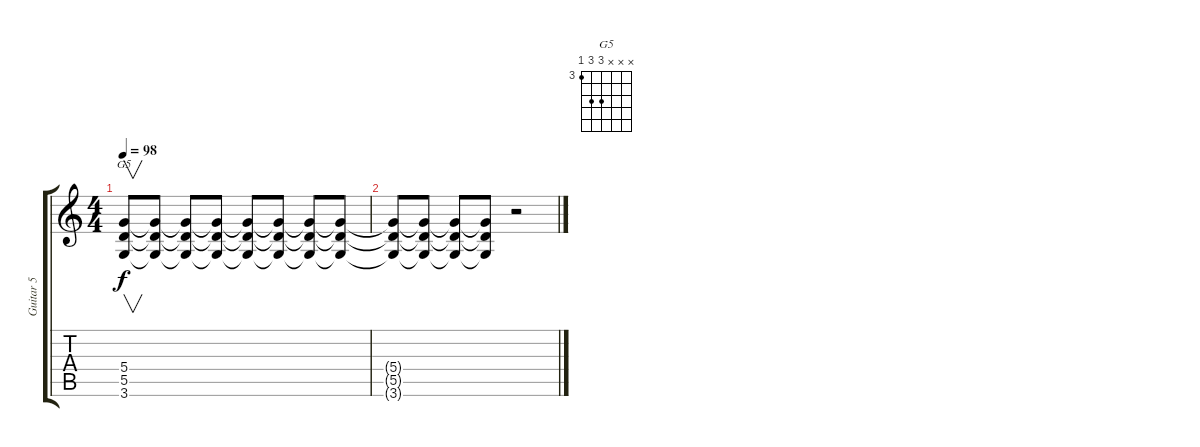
\track ("Guitar 5" "Guitar 5") {instrument distortionguitar}
\staff {score tabs}
\tuning (E4 B3 G3 D3 A2 E2) {hide}
\chord ("G5" x x x 5 5 3) {firstfret 3}
\ts (4 4)
\tempo 98
\clef g2
\ks c
(5.4 5.5 3.6).8{v ch "G5" dy f} (5.4{t} 5.5{t} 3.6{t}).8 (5.4{t} 5.5{t} 3.6{t}).8 (5.4{t} 5.5{t} 3.6{t}).8 (5.4{t} 5.5{t} 3.6{t}).8 (5.4{t} 5.5{t} 3.6{t}).8 (5.4{t} 5.5{t} 3.6{t}).8 (5.4{t} 5.5{t} 3.6{t}).8 |
(5.4{t} 5.5{t} 3.6{t}).8 (5.4{t} 5.5{t} 3.6{t}).8 (5.4{t} 5.5{t} 3.6{t}).8 (5.4{t} 5.5{t} 3.6{t}).8 r.2
